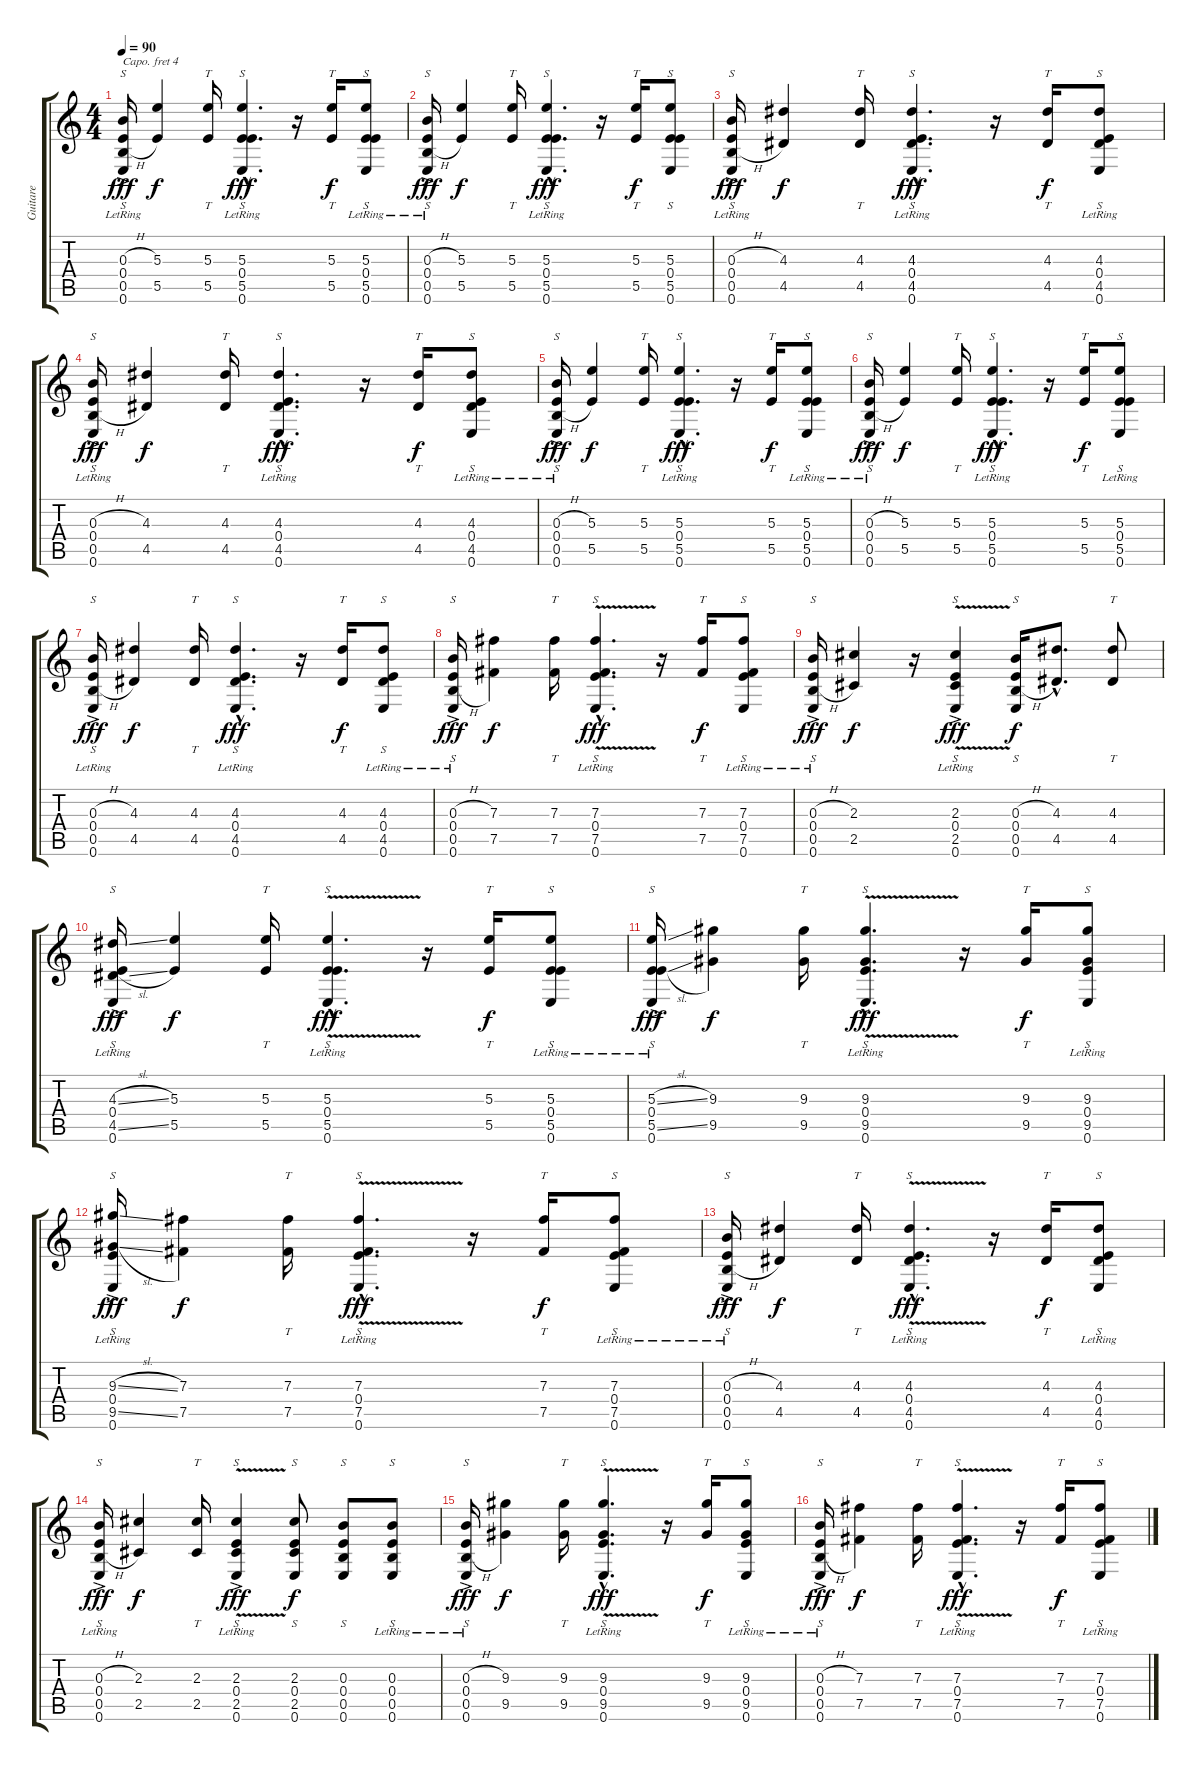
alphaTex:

\track ("Guitare" "Guitare") {instrument acousticguitarsteel}
\staff {score tabs}
\capo 4
\tuning (E4 C4 G3 C3 G2 C2) {hide}
\ts (4 4)
\tempo 90
\clef g2
\ks c
(0.3{h} 0.4{lr} 0.5{h} 0.6{ac lr}).16{s dy fff instrument acousticguitarsteel} (5.3 5.5).4{dy f} (5.3 5.5).16{tt} (5.3{hac} 0.4{hac} 5.5{hac} 0.6{hac lr}).4{s d dy fff} r.16 (5.3 5.5).16{tt dy f} (5.3 0.4 5.5 0.6{lr}).8{s} |
(0.3{h} 0.4{lr} 0.5{h} 0.6{ac lr}).16{s dy fff} (5.3 5.5).4{dy f} (5.3 5.5).16{tt} (5.3{hac} 0.4{hac} 5.5{hac} 0.6{hac lr}).4{s d dy fff} r.16 (5.3 5.5).16{tt dy f} (5.3 0.4 5.5 0.6).8{s} |
(0.3{h} 0.4{lr} 0.5{h} 0.6{ac lr}).16{s dy fff} (4.3 4.5).4{dy f} (4.3 4.5).16{tt} (4.3{hac} 0.4{hac} 4.5{hac} 0.6{hac lr}).4{s d dy fff} r.16 (4.3 4.5).16{tt dy f} (4.3 0.4 4.5 0.6{lr}).8{s} |
(0.3{h} 0.4{lr} 0.5{h} 0.6{ac lr}).16{s dy fff} (4.3 4.5).4{dy f} (4.3 4.5).16{tt} (4.3{hac} 0.4{hac} 4.5{hac} 0.6{hac lr}).4{s d dy fff} r.16 (4.3 4.5).16{tt dy f} (4.3 0.4 4.5 0.6{lr}).8{s} |
(0.3{h} 0.4{lr} 0.5{h} 0.6{ac lr}).16{s dy fff} (5.3 5.5).4{dy f} (5.3 5.5).16{tt} (5.3{hac} 0.4{hac} 5.5{hac} 0.6{hac lr}).4{s d dy fff} r.16 (5.3 5.5).16{tt dy f} (5.3 0.4 5.5 0.6{lr}).8{s} |
(0.3{h} 0.4{lr} 0.5{h} 0.6{ac lr}).16{s dy fff} (5.3 5.5).4{dy f} (5.3 5.5).16{tt} (5.3{hac} 0.4{hac} 5.5{hac} 0.6{hac lr}).4{s d dy fff} r.16 (5.3 5.5).16{tt dy f} (5.3 0.4 5.5 0.6{lr}).8{s} |
(0.3{h} 0.4{lr} 0.5{h} 0.6{ac lr}).16{s dy fff} (4.3 4.5).4{dy f} (4.3 4.5).16{tt} (4.3{hac} 0.4{hac} 4.5{hac} 0.6{hac lr}).4{s d dy fff} r.16 (4.3 4.5).16{tt dy f} (4.3 0.4 4.5 0.6{lr}).8{s} |
(0.3{h} 0.4{lr} 0.5{h} 0.6{ac lr}).16{s dy fff} (7.3 7.5).4{dy f} (7.3 7.5).16{tt} (7.3{v hac} 0.4{hac} 7.5{v hac} 0.6{hac lr}).4{s d dy fff} r.16 (7.3 7.5).16{tt dy f} (7.3 0.4 7.5 0.6{lr}).8{s} |
(0.3{h} 0.4{lr} 0.5{h} 0.6{ac lr}).16{s dy fff} (2.3 2.5).4{dy f} r.16 (2.3{v ac} 0.4 2.5{v ac} 0.6{ac lr}).4{s dy fff} (0.3{h} 0.4 0.5{h} 0.6).16{s dy f} (4.3{hac} 4.5{hac}).8{d} (4.3 4.5).8{tt} |
(4.3{sl} 0.4{lr} 4.5{sl} 0.6{ac lr}).16{s dy fff} (5.3 5.5).4{dy f} (5.3 5.5).16{tt} (5.3{v hac} 0.4{hac} 5.5{v hac} 0.6{hac lr}).4{s d dy fff} r.16 (5.3 5.5).16{tt dy f} (5.3 0.4 5.5 0.6{lr}).8{s} |
(5.3{sl} 0.4{lr} 5.5{sl} 0.6{ac lr}).16{s dy fff} (9.3 9.5).4{dy f} (9.3 9.5).16{tt} (9.3{v hac} 0.4{hac} 9.5{v hac} 0.6{hac lr}).4{s d dy fff} r.16 (9.3 9.5).16{tt dy f} (9.3 0.4 9.5 0.6{lr}).8{s} |
(9.3{sl} 0.4{lr} 9.5{sl} 0.6{ac lr}).16{s dy fff} (7.3 7.5).4{dy f} (7.3 7.5).16{tt} (7.3{v hac} 0.4{hac} 7.5{v hac} 0.6{hac lr}).4{s d dy fff} r.16 (7.3 7.5).16{tt dy f} (7.3 0.4 7.5 0.6{lr}).8{s} |
(0.3{h} 0.4{lr} 0.5{h} 0.6{ac lr}).16{s dy fff} (4.3 4.5).4{dy f} (4.3 4.5).16{tt} (4.3{v hac} 0.4{hac} 4.5{v hac} 0.6{hac lr}).4{s d dy fff} r.16 (4.3 4.5).16{tt dy f} (4.3 0.4 4.5 0.6{lr}).8{s} |
(0.3{h} 0.4{lr} 0.5{h} 0.6{ac lr}).16{s dy fff} (2.3 2.5).4{dy f} (2.3 2.5).16{tt} (2.3{v ac} 0.4 2.5{v ac} 0.6{ac lr}).4{s dy fff} (2.3 0.4 2.5 0.6).8{s dy f} (0.3 0.4 0.5 0.6).8{s} (0.3 0.4 0.5 0.6{lr}).8{s} |
(0.3{h} 0.4{lr} 0.5{h} 0.6{ac lr}).16{s dy fff} (9.3 9.5).4{dy f} (9.3 9.5).16{tt} (9.3{v hac} 0.4{hac} 9.5{v hac} 0.6{hac lr}).4{s d dy fff} r.16 (9.3 9.5).16{tt dy f} (9.3 0.4 9.5 0.6{lr}).8{s} |
(0.3{h} 0.4{lr} 0.5{h} 0.6{ac lr}).16{s dy fff} (7.3 7.5).4{dy f} (7.3 7.5).16{tt} (7.3{v hac} 0.4{hac} 7.5{v hac} 0.6{hac lr}).4{s d dy fff} r.16 (7.3 7.5).16{tt dy f} (7.3 0.4 7.5 0.6{lr}).8{s}
